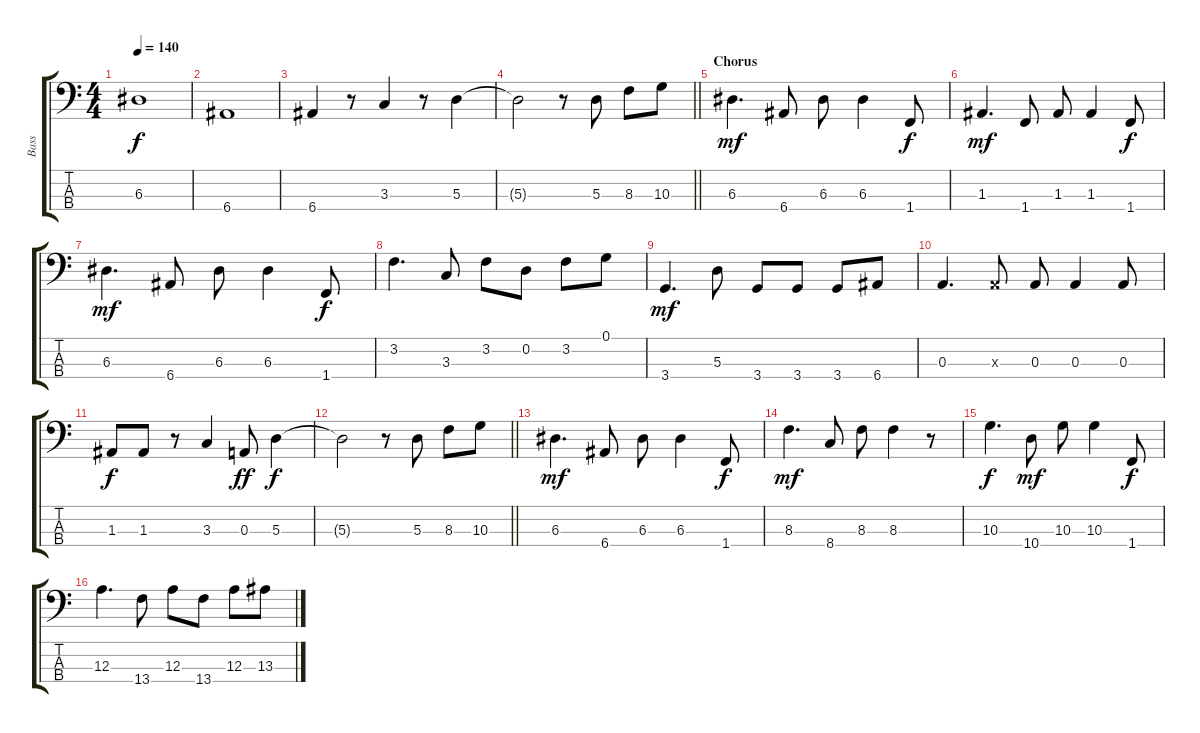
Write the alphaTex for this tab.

\track ("Bass" "Bass") {instrument electricbassfinger}
\staff {score tabs}
\tuning (G2 D2 A1 E1) {hide}
\ts (4 4)
\tempo 140
\clef f4
\ks c
6.3.1{dy f} |
6.4.1 |
6.4.4 r.8 3.3.4 r.8 5.3.4 |
\barLineRight lightlight
5.3{t}.2 r.8 5.3.8 8.3.8 10.3.8 |
\section ("" "Chorus")
6.3.4{d dy mf} 6.4.8 6.3.8 6.3.4 1.4.8{dy f} |
1.3.4{d dy mf} 1.4.8 1.3.8 1.3.4 1.4.8{dy f} |
6.3.4{d dy mf} 6.4.8 6.3.8 6.3.4 1.4.8{dy f} |
3.2.4{d} 3.3.8 3.2.8 0.2.8 3.2.8 0.1.8 |
3.4.4{d dy mf} 5.3.8 3.4.8 3.4.8 3.4.8 6.4.8 |
0.3.4{d} 0.3{x}.8 0.3.8 0.3.4 0.3.8 |
1.3.8{dy f} 1.3.8 r.8 3.3.4 0.3.8{dy ff} 5.3.4{dy f} |
\barLineRight lightlight
5.3{t}.2 r.8 5.3.8 8.3.8 10.3.8 |
6.3.4{d dy mf} 6.4.8 6.3.8 6.3.4 1.4.8{dy f} |
8.3.4{d dy mf} 8.4.8 8.3.8 8.3.4 r.8 |
10.3.4{d dy f} 10.4.8{dy mf} 10.3.8 10.3.4 1.4.8{dy f} |
12.3.4{d} 13.4.8 12.3.8 13.4.8 12.3.8 13.3.8
